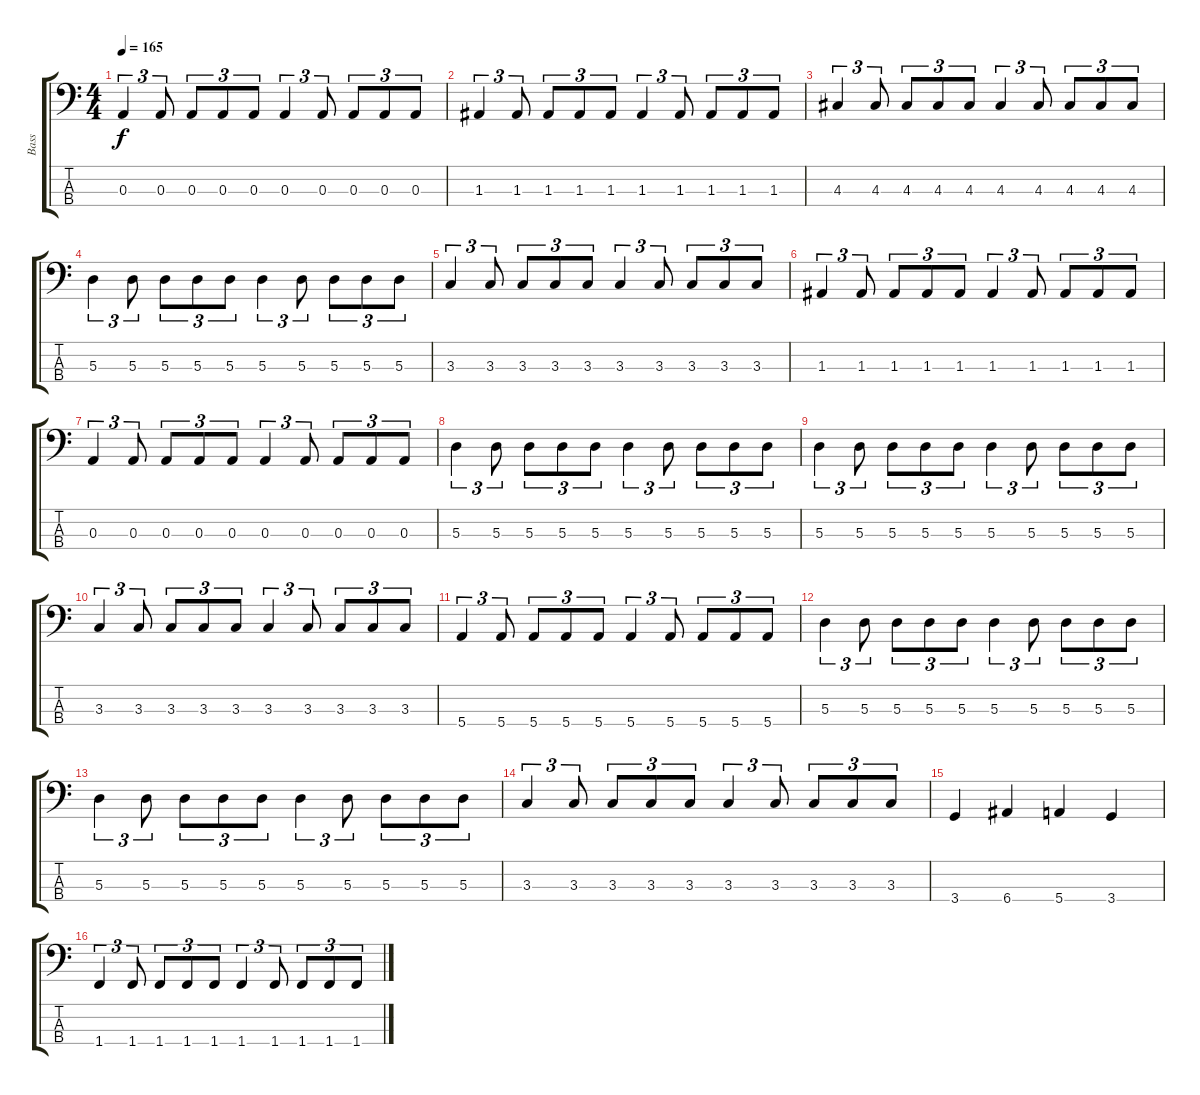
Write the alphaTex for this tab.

\track ("Bass" "Bass") {instrument electricbassfinger}
\staff {score tabs}
\tuning (G2 D2 A1 E1) {hide}
\ts (4 4)
\tempo 165
\clef f4
\ks c
0.3.4{tu (3 2) dy f} 0.3.8{tu (3 2)} 0.3.8{tu (3 2)} 0.3.8{tu (3 2)} 0.3.8{tu (3 2)} 0.3.4{tu (3 2)} 0.3.8{tu (3 2)} 0.3.8{tu (3 2)} 0.3.8{tu (3 2)} 0.3.8{tu (3 2)} |
1.3.4{tu (3 2)} 1.3.8{tu (3 2)} 1.3.8{tu (3 2)} 1.3.8{tu (3 2)} 1.3.8{tu (3 2)} 1.3.4{tu (3 2)} 1.3.8{tu (3 2)} 1.3.8{tu (3 2)} 1.3.8{tu (3 2)} 1.3.8{tu (3 2)} |
4.3.4{tu (3 2)} 4.3.8{tu (3 2)} 4.3.8{tu (3 2)} 4.3.8{tu (3 2)} 4.3.8{tu (3 2)} 4.3.4{tu (3 2)} 4.3.8{tu (3 2)} 4.3.8{tu (3 2)} 4.3.8{tu (3 2)} 4.3.8{tu (3 2)} |
5.3.4{tu (3 2)} 5.3.8{tu (3 2)} 5.3.8{tu (3 2)} 5.3.8{tu (3 2)} 5.3.8{tu (3 2)} 5.3.4{tu (3 2)} 5.3.8{tu (3 2)} 5.3.8{tu (3 2)} 5.3.8{tu (3 2)} 5.3.8{tu (3 2)} |
3.3.4{tu (3 2)} 3.3.8{tu (3 2)} 3.3.8{tu (3 2)} 3.3.8{tu (3 2)} 3.3.8{tu (3 2)} 3.3.4{tu (3 2)} 3.3.8{tu (3 2)} 3.3.8{tu (3 2)} 3.3.8{tu (3 2)} 3.3.8{tu (3 2)} |
1.3.4{tu (3 2)} 1.3.8{tu (3 2)} 1.3.8{tu (3 2)} 1.3.8{tu (3 2)} 1.3.8{tu (3 2)} 1.3.4{tu (3 2)} 1.3.8{tu (3 2)} 1.3.8{tu (3 2)} 1.3.8{tu (3 2)} 1.3.8{tu (3 2)} |
0.3.4{tu (3 2)} 0.3.8{tu (3 2)} 0.3.8{tu (3 2)} 0.3.8{tu (3 2)} 0.3.8{tu (3 2)} 0.3.4{tu (3 2)} 0.3.8{tu (3 2)} 0.3.8{tu (3 2)} 0.3.8{tu (3 2)} 0.3.8{tu (3 2)} |
5.3.4{tu (3 2)} 5.3.8{tu (3 2)} 5.3.8{tu (3 2)} 5.3.8{tu (3 2)} 5.3.8{tu (3 2)} 5.3.4{tu (3 2)} 5.3.8{tu (3 2)} 5.3.8{tu (3 2)} 5.3.8{tu (3 2)} 5.3.8{tu (3 2)} |
5.3.4{tu (3 2)} 5.3.8{tu (3 2)} 5.3.8{tu (3 2)} 5.3.8{tu (3 2)} 5.3.8{tu (3 2)} 5.3.4{tu (3 2)} 5.3.8{tu (3 2)} 5.3.8{tu (3 2)} 5.3.8{tu (3 2)} 5.3.8{tu (3 2)} |
3.3.4{tu (3 2)} 3.3.8{tu (3 2)} 3.3.8{tu (3 2)} 3.3.8{tu (3 2)} 3.3.8{tu (3 2)} 3.3.4{tu (3 2)} 3.3.8{tu (3 2)} 3.3.8{tu (3 2)} 3.3.8{tu (3 2)} 3.3.8{tu (3 2)} |
5.4.4{tu (3 2)} 5.4.8{tu (3 2)} 5.4.8{tu (3 2)} 5.4.8{tu (3 2)} 5.4.8{tu (3 2)} 5.4.4{tu (3 2)} 5.4.8{tu (3 2)} 5.4.8{tu (3 2)} 5.4.8{tu (3 2)} 5.4.8{tu (3 2)} |
5.3.4{tu (3 2)} 5.3.8{tu (3 2)} 5.3.8{tu (3 2)} 5.3.8{tu (3 2)} 5.3.8{tu (3 2)} 5.3.4{tu (3 2)} 5.3.8{tu (3 2)} 5.3.8{tu (3 2)} 5.3.8{tu (3 2)} 5.3.8{tu (3 2)} |
5.3.4{tu (3 2)} 5.3.8{tu (3 2)} 5.3.8{tu (3 2)} 5.3.8{tu (3 2)} 5.3.8{tu (3 2)} 5.3.4{tu (3 2)} 5.3.8{tu (3 2)} 5.3.8{tu (3 2)} 5.3.8{tu (3 2)} 5.3.8{tu (3 2)} |
3.3.4{tu (3 2)} 3.3.8{tu (3 2)} 3.3.8{tu (3 2)} 3.3.8{tu (3 2)} 3.3.8{tu (3 2)} 3.3.4{tu (3 2)} 3.3.8{tu (3 2)} 3.3.8{tu (3 2)} 3.3.8{tu (3 2)} 3.3.8{tu (3 2)} |
3.4.4 6.4.4 5.4.4 3.4.4 |
1.4.4{tu (3 2)} 1.4.8{tu (3 2)} 1.4.8{tu (3 2)} 1.4.8{tu (3 2)} 1.4.8{tu (3 2)} 1.4.4{tu (3 2)} 1.4.8{tu (3 2)} 1.4.8{tu (3 2)} 1.4.8{tu (3 2)} 1.4.8{tu (3 2)}
